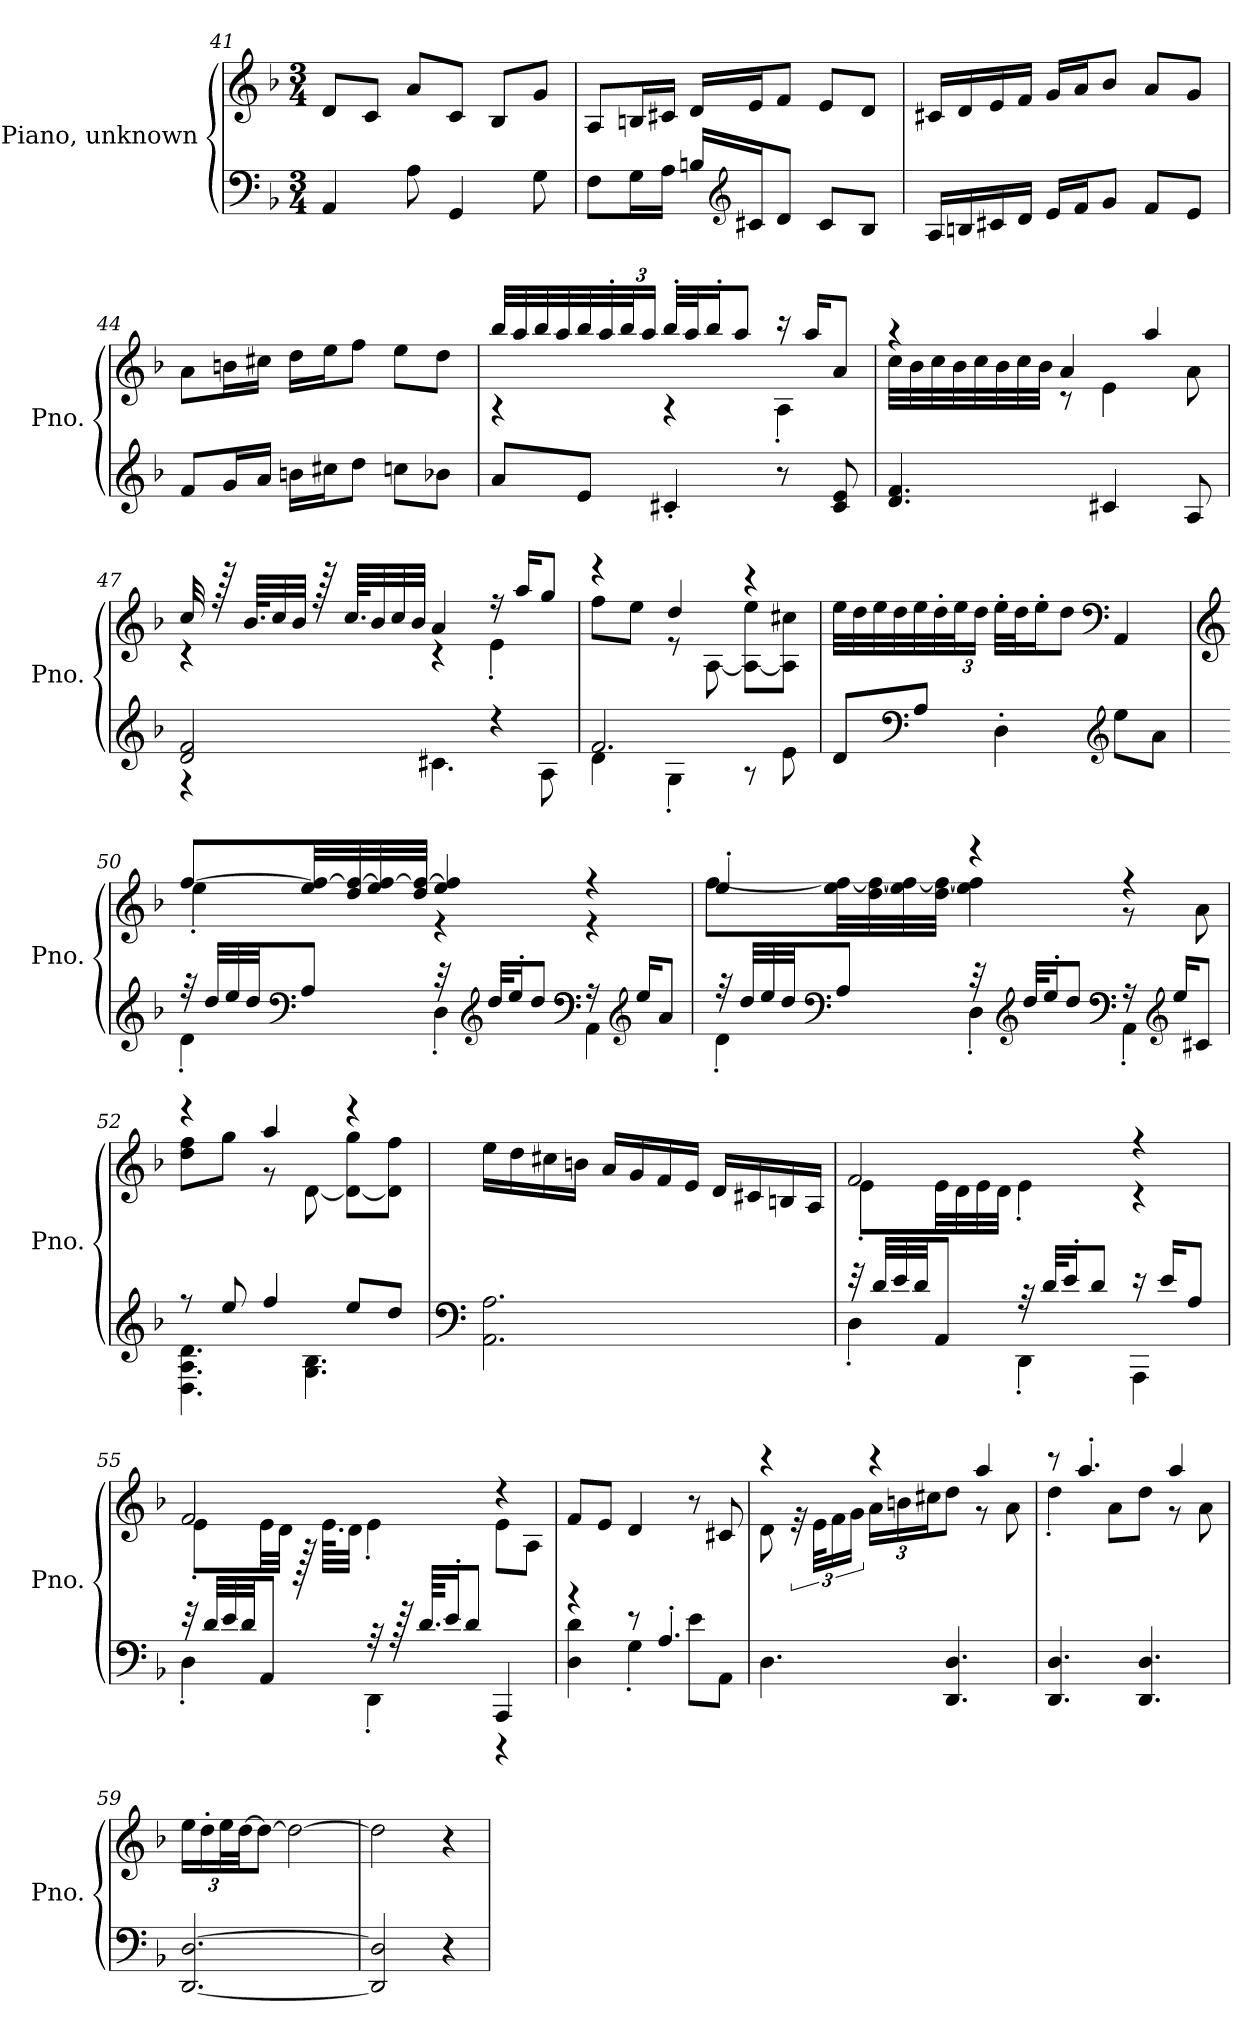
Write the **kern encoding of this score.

**kern	**kern
*part1	*part1
*staff2	*staff1
*I"Piano, unknown	*
*I'Pno.	*
*clefF4	*clefG2
*k[b-]	*k[b-]
*M3/4	*M3/4
=41	=41
4AA/	8d/L
.	8c/J
8A\	8a/L
4GG/	8c/J
.	8B-/L
8G\	8g/J
!!LO:PB:g=z
=42	=42
8F\L	8A/L
16G\L	16Bn/L
16A\JJ	16c#X/JJ
16Bn/LL	16d/LL
*clefG2	*
16c#X/J	16e/J
8d/J	8f/J
8c#/L	8e/L
8B/J	8d/J
=43	=43
16A/LL	16c#X/LL
16Bn/	16d/
16c#X/	16e/
16d/JJ	16f/JJ
16e/LL	16g/LL
16f/J	16a/J
8g/J	8b-/J
8f/L	8a/L
8e/J	8g/J
=44	=44
8f/L	8a\L
16g/L	16bn\L
16a/JJ	16cc#X\JJ
16bn\LL	16dd\LL
16cc#X\J	16ee\J
8dd\J	8ff\J
8ccn\L	8ee\L
8b-X\J	8dd\J
!!LO:LB:g=z
=45	=45
*	*^
8a/L	32bb-/LLL	4r
.	32aa/	.
.	32bb-/	.
.	32aa/	.
8e/J	32bb-/	.
.	32aa'/	.
*	*Xbrackettup	*
.	48bb-/J	.
.	24aa/JJ	.
4c#X'/	32bb-'/LLL	4r
.	32aa/J	.
.	16bb-'/J	.
.	8aa/J	.
8r	16r	4A'\
.	16aa/KL	.
8c#/ 8e/	8a/J	.
=46	=46	=46
4.d/ 4.f/	4r	32cc\LLL
.	.	32b-\
.	.	32cc\
.	.	32b-\
.	.	32cc\
.	.	32b-\
.	.	32cc\
.	.	32b-\JJJ
.	4a/	8r
4c#X/	.	4e\
.	4aa/	.
8A/	.	8a\
!!LO:LB:g=z	!!
=47	=47	=47
*^	*	*
2d/ 2f/	4r	32cc/	4r
.	.	128r	.
.	.	64.b-/KLLL	.
.	.	32cc/	.
.	.	32b-/JJJ	.
.	.	128r	.
.	.	64.cc/KLLL	.
.	.	32b-/	.
.	.	32cc/	.
.	.	32b-/JJJ	.
.	4.c#X\	4a/	4r
4r	.	16r	4e'\
.	.	16aa/KL	.
.	8A\	8gg/J	.
=48	=48	=48	=48
2.f/	4d\	4r	8ff\L
.	.	.	8ee\J
.	4G'\	4dd/	8r
.	.	.	[8A\
.	8r	4r	8A\_ 8ee\L
.	8e\	.	8A\] 8cc#X\J
*v	*v	*	*
*	*v	*v
=49	=49
8d/L	32ee\LLL
.	32dd\
.	32ee\
.	32dd\
*clefF4	*
8A/J	32ee\
.	32dd'\
.	48ee\J
.	24dd\JJ
4D'\	32ee'\LLL
.	32dd\J
.	16ee'\J
.	8dd\J
*clefG2	*clefF4
8ee\L	4AA/
8a\J	.
!!LO:LB:g=z
=50	=50
*	*clefG2
*^	*^
32r	4d'\	[8ff/L	4ee'\
32dd/LLL	.	.	.
32ee/	.	.	.
32dd/JJ	.	.	.
*clefF4	*	*	*
8A/J	.	32ee/ 32ff/_LL	.
.	.	32dd/ 32ff/_	.
.	.	32ee/ 32ff/_	.
.	.	32dd/ 32ff/_JJJ	.
32r	4D'\	4ee/ 4ff/]	4r
*clefG2	*	*	*
32dd/KLL	.	.	.
16ee'/J	.	.	.
8dd/J	.	.	.
*clefF4	*	*	*
16r	4AA\	4r	4r
*clefG2	*	*	*
16ee/KL	.	.	.
8a/J	.	.	.
!!LO:LB:g=z	!!
=51	=51	=51	=51
32r	4d'\	4ee'/	[8ff\L
32dd/LLL	.	.	.
32ee/	.	.	.
32dd/JJ	.	.	.
*clefF4	*	*	*
8A/J	.	.	32ee\ 32ff\_LL
.	.	.	32dd\ 32ff\_
.	.	.	32ee\ 32ff\_
.	.	.	32dd\ 32ff\_JJJ
32r	4D'\	4r	4ee\ 4ff\]
*clefG2	*	*	*
32dd/KLL	.	.	.
16ee'/J	.	.	.
8dd/J	.	.	.
*clefF4	*	*	*
16r	4AA'\	4r	8r
*clefG2	*	*	*
16ee/KL	.	.	.
8c#X/J	.	.	8a\
=52	=52	=52	=52
8r	4.D\ 4.A\ 4.d\	4r	8dd\ 8ff\L
8ee/	.	.	8gg\J
4ff/	.	4aa/	8r
.	4.G\ 4.B-\	.	[8d\
8ee/L	.	4r	8d\_ 8gg\L
8dd/J	.	.	8d\] 8ff\J
*v	*v	*	*
*	*v	*v
!!LO:LB:g=z
=53	=53
*clefF4	*
2.AA\ 2.A\	16ee\LL
.	16dd\
.	16cc#X\
.	16bn\JJ
.	16a/LL
.	16g/
.	16f/
.	16e/JJ
.	16d/LL
.	16c#X/
.	16Bn/
.	16A/JJ
=54	=54
*^	*^
32r	4D'\	2f/	8e'\L
32d/LLL	.	.	.
32e/	.	.	.
32d/JJ	.	.	.
8AA/J	.	.	32e\LL
.	.	.	32d\
.	.	.	32e\
.	.	.	32d\JJJ
32r	4DD'\	.	4e'\
32d/KLL	.	.	.
16e'/J	.	.	.
8d/J	.	.	.
16r	4AAA\	4r	4r
16e/KL	.	.	.
8A/J	.	.	.
!!LO:PB:g=z	!!
=55	=55	=55	=55
32r	4D'\	2f/	8e'\L
32d/LLL	.	.	.
32e/	.	.	.
32d/JJ	.	.	.
8AA/J	.	.	32e\LL
.	.	.	32d\JJJ
.	.	.	128r
.	.	.	64.e\KLLL
.	.	.	32d\JJJ
32r	4DD'\	.	4e'\
128r	.	.	.
64.d/KKLL	.	.	.
16e'/J	.	.	.
8d/J	.	.	.
4AAA/	4r	4r	8e\L
.	.	.	8A\J
*	*	*v	*v
=56	=56	=56
4r	4D\ 4d\	8f/L
.	.	8e/J
8r	4G'\	4d/
4.A'/	.	.
.	8e\L	8r
.	8AA\J	8c#X/
*v	*v	*
=57	=57
*	*^
4.D\	4r	8d\
*	*	*brackettup
.	.	48r
.	.	48e\KLL
.	.	24f\
.	.	24g\JJ
*	*	*Xbrackettup
.	4r	24a\LL
.	.	24bn\
.	.	24cc#X\J
4.DD/ 4.D/	.	8dd\J
.	4aa/	8r
.	.	8a\
!!LO:LB:g=z	!!
=58	=58	=58
4.DD/ 4.D/	8r	4dd'\
.	4.aa'/	.
.	.	8a\L
4.DD/ 4.D/	.	8dd\J
.	4aa/	8r
.	.	8a\
*	*v	*v
=59	=59
[2.DD/ [2.D/	24ee\LL
.	24dd'\
.	48ee\L
.	[48dd\JJ
.	8dd\J_
.	2dd\_
=60	=60
2DD/] 2D/]	2dd\]
4r	4r
=	=
*-	*-
